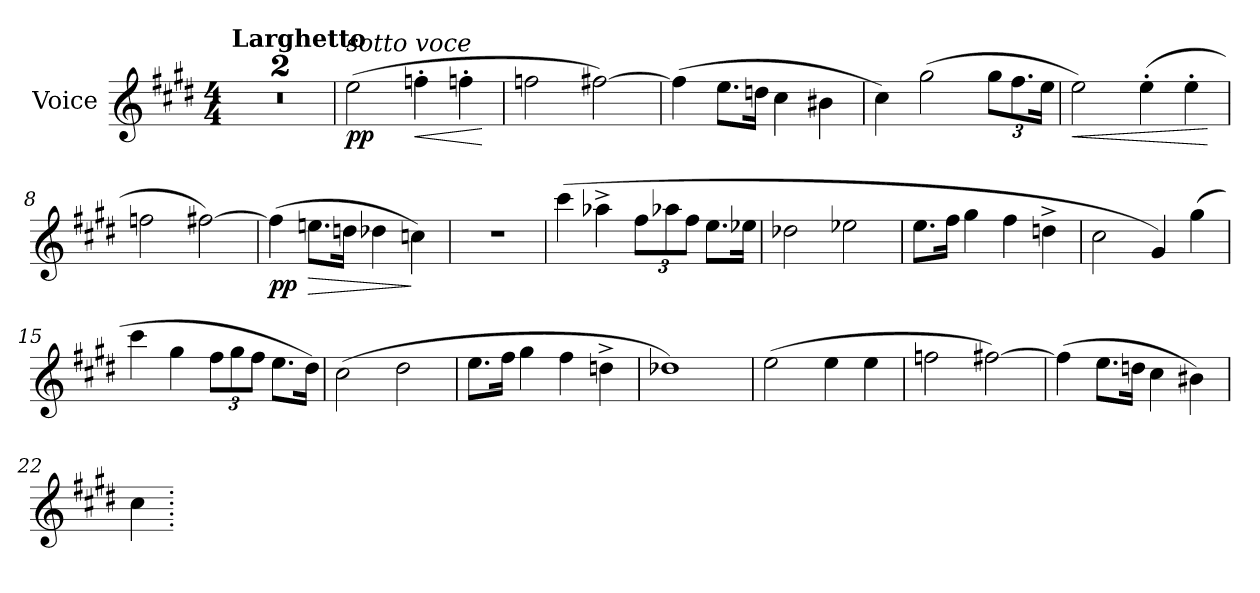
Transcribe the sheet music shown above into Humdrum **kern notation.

**kern	**dynam
*part1	*part1
*staff1	*staff1
*I"Voice	*
*I'V	*
*clefG2	*
*k[f#c#g#d#]	*
*M4/4	*
*MM84	*
=1	=1
!LO:TX:a:B:t=Larghetto	!
1r	.
=2	=2
1r	.
=3	=3
!LO:TX:a:i:t=sotto voce	!
!	!LO:DY:b
(>2ee\	pp
!	!LO:HP:b
4ffn'i\	<
4ffn'i\	.
.	[
=4	=4
2ffni\	.
[2ff#\)	.
=5	=5
(>4ff#\]	.
8.ee\L	.
16ddn\Jk	.
4cc#\	.
4b#X\	.
=6	=6
4cc#\)	.
(>2gg#\	.
*Xbrackettup	*
12gg#\L	.
12.ff#\	.
24ee\Jk	.
=7	=7
!	!LO:HP:b
2ee\)	<
(>4ee'\	.
4ee'\	.
.	[
!!LO:LB:g=z
=8	=8
2ffni\	.
[2ff#\)	.
=9	=9
!	!LO:DY:b
(>4ff#\]	pp
!	!LO:HP:b
8.een\L	>
16ddn\Jk	.
4dd-Xi\	.
4ccni\)	]
=10	=10
1r	.
=11	=11
(>4ccc#\	.
4aa-X^i\	.
12ff#\L	.
12aa-Xi\	.
12ff#\J	.
8.ee\L	.
16ee-Xi\Jk	.
=12	=12
2dd-Xi\	.
2ee-Xi\	.
=13	=13
8.ee\L	.
16ff#\Jk	.
4gg#\	.
4ff#\	.
4ddn^\	.
=14	=14
2cc#\	.
4g#/)	.
(>4gg#\	.
!!LO:LB:g=z
=15	=15
4ccc#\	.
4gg#\	.
12ff#\L	.
12gg#\	.
12ff#\J	.
8.ee\L	.
16dd#\Jk)	.
=16	=16
(>2cc#\	.
2dd#\	.
=17	=17
8.ee\L	.
16ff#\Jk	.
4gg#\	.
4ff#\	.
4ddn^\	.
=18	=18
1dd-Xi)	.
=19	=19
(>2ee\	.
4ee\	.
4ee\	.
=20	=20
2ffni\	.
[2ff#\)	.
=21	=21
(>4ff#\]	.
8.ee\L	.
16ddn\Jk	.
4cc#\	.
4b#X\)	.
=22	=22
4cc#\	.
=.	=.
*-	*-
